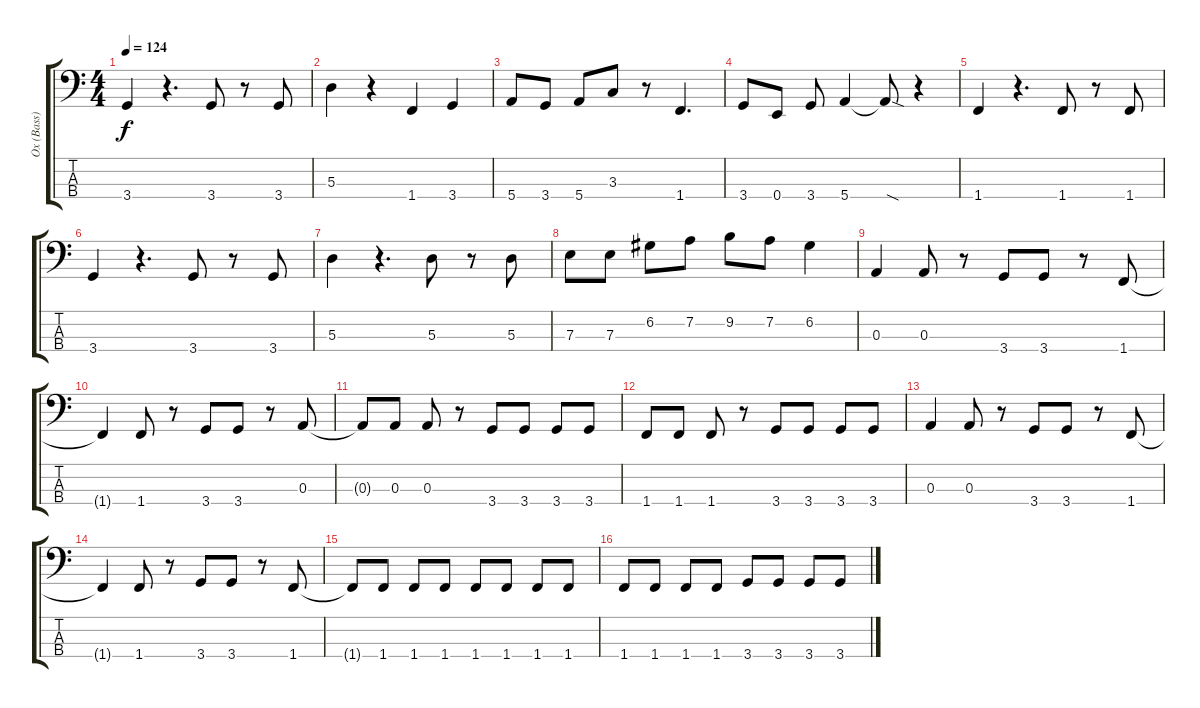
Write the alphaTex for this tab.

\track ("Ox (Bass)" "Ox (Bass)") {instrument electricbasspick}
\staff {score tabs}
\tuning (G2 D2 A1 E1) {hide}
\ts (4 4)
\tempo 124
\clef f4
\ks c
3.4.4{dy f} r.4{d} 3.4.8 r.8 3.4.8 |
5.3.4 r.4 1.4.4 3.4.4 |
5.4.8 3.4.8 5.4.8 3.3.8 r.8 1.4.4{d} |
3.4.8 0.4.8 3.4.8 5.4.4 5.4{sod t}.8 r.4 |
1.4.4 r.4{d} 1.4.8 r.8 1.4.8 |
3.4.4 r.4{d} 3.4.8 r.8 3.4.8 |
5.3.4 r.4{d} 5.3.8 r.8 5.3.8 |
7.3.8 7.3.8 6.2.8 7.2.8 9.2.8 7.2.8 6.2.4 |
0.3.4 0.3.8 r.8 3.4.8 3.4.8 r.8 1.4.8 |
1.4{t}.4 1.4.8 r.8 3.4.8 3.4.8 r.8 0.3.8 |
0.3{t}.8 0.3.8 0.3.8 r.8 3.4.8 3.4.8 3.4.8 3.4.8 |
1.4.8 1.4.8 1.4.8 r.8 3.4.8 3.4.8 3.4.8 3.4.8 |
0.3.4 0.3.8 r.8 3.4.8 3.4.8 r.8 1.4.8 |
1.4{t}.4 1.4.8 r.8 3.4.8 3.4.8 r.8 1.4.8 |
1.4{t}.8 1.4.8 1.4.8 1.4.8 1.4.8 1.4.8 1.4.8 1.4.8 |
1.4.8 1.4.8 1.4.8 1.4.8 3.4.8 3.4.8 3.4.8 3.4.8
